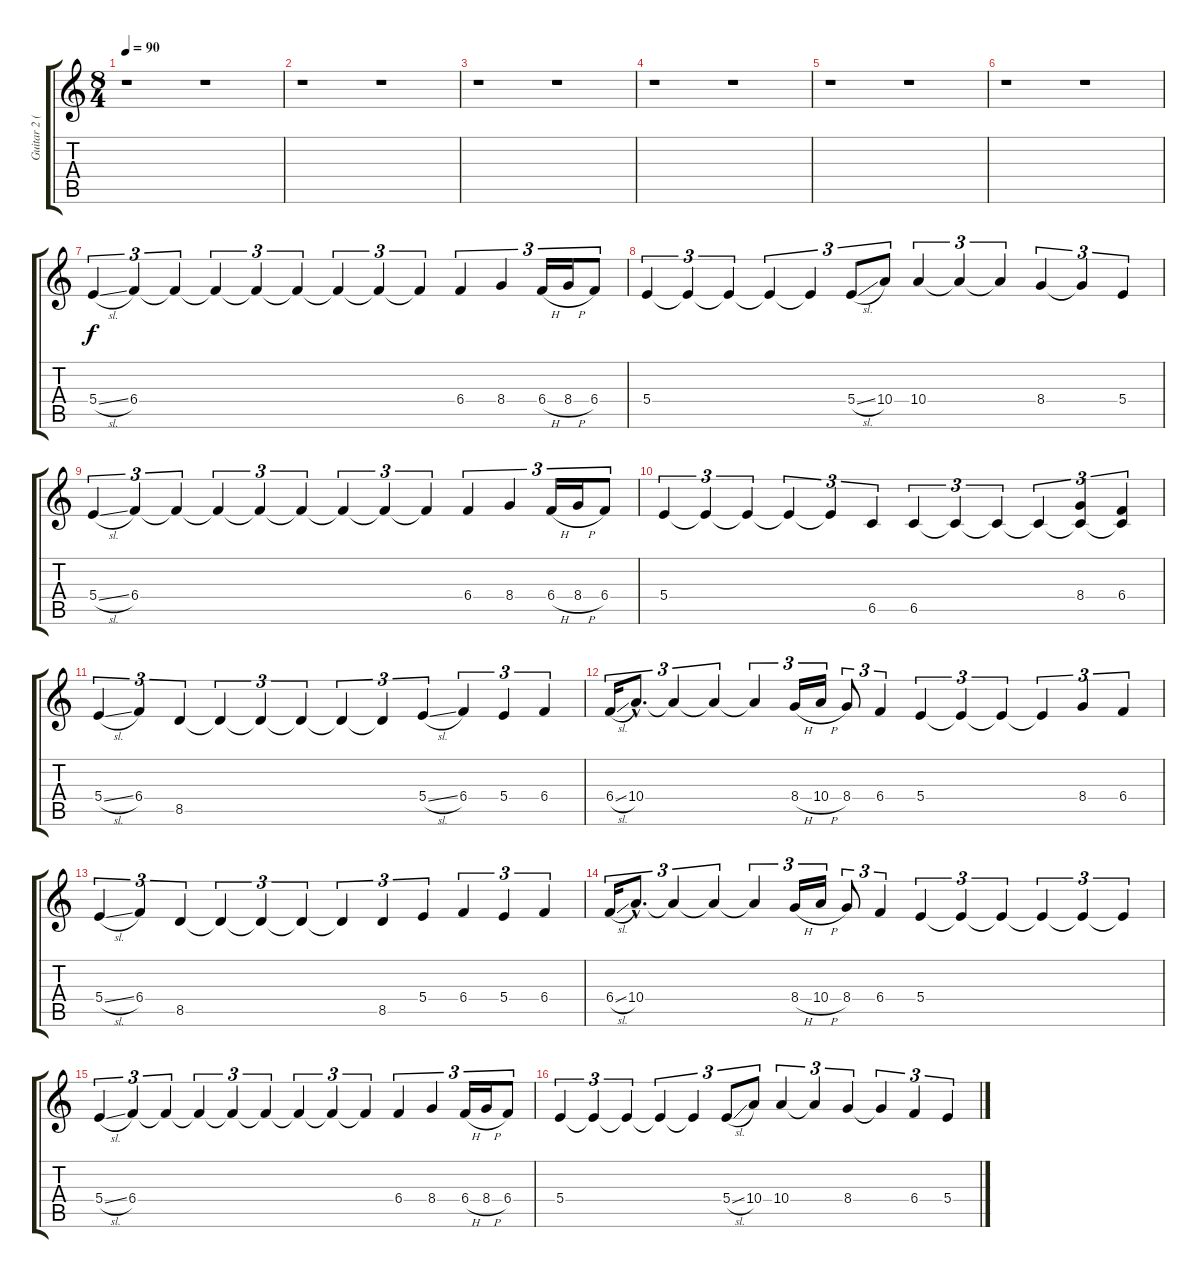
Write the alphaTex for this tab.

\track ("Guitar 2 (Distortion)" "Guitar 2 (") {instrument distortionguitar}
\staff {score tabs}
\tuning (Db4 Ab3 E3 B2 Gb2 Db2) {hide}
\ts (8 4)
\tempo 90
\clef g2
\ks c
r.1{dy f} r.1 |
r.1 r.1 |
r.1 r.1 |
r.1 r.1 |
r.1 r.1 |
r.1 r.1 |
5.4{sl}.4{tu (3 2)} 6.4.4{tu (3 2)} 6.4{t}.4{tu (3 2)} 6.4{t}.4{tu (3 2)} 6.4{t}.4{tu (3 2)} 6.4{t}.4{tu (3 2)} 6.4{t}.4{tu (3 2)} 6.4{t}.4{tu (3 2)} 6.4{t}.4{tu (3 2)} 6.4.4{tu (3 2)} 8.4.4{tu (3 2)} 6.4{h}.16{tu (3 2)} 8.4{h}.16{tu (3 2)} 6.4.8{tu (3 2)} |
5.4.4{tu (3 2)} 5.4{t}.4{tu (3 2)} 5.4{t}.4{tu (3 2)} 5.4{t}.4{tu (3 2)} 5.4{t}.4{tu (3 2)} 5.4{sl}.8{tu (3 2)} 10.4.8{tu (3 2)} 10.4.4{tu (3 2)} 10.4{t}.4{tu (3 2)} 10.4{t}.4{tu (3 2)} 8.4.4{tu (3 2)} 8.4{t}.4{tu (3 2)} 5.4.4{tu (3 2)} |
5.4{sl}.4{tu (3 2)} 6.4.4{tu (3 2)} 6.4{t}.4{tu (3 2)} 6.4{t}.4{tu (3 2)} 6.4{t}.4{tu (3 2)} 6.4{t}.4{tu (3 2)} 6.4{t}.4{tu (3 2)} 6.4{t}.4{tu (3 2)} 6.4{t}.4{tu (3 2)} 6.4.4{tu (3 2)} 8.4.4{tu (3 2)} 6.4{h}.16{tu (3 2)} 8.4{h}.16{tu (3 2)} 6.4.8{tu (3 2)} |
5.4.4{tu (3 2)} 5.4{t}.4{tu (3 2)} 5.4{t}.4{tu (3 2)} 5.4{t}.4{tu (3 2)} 5.4{t}.4{tu (3 2)} 6.5.4{tu (3 2)} 6.5.4{tu (3 2)} 6.5{t}.4{tu (3 2)} 6.5{t}.4{tu (3 2)} 6.5{t}.4{tu (3 2)} (8.4 6.5{t}).4{tu (3 2)} (6.4 6.5{t}).4{tu (3 2)} |
5.4{sl}.4{tu (3 2)} 6.4.4{tu (3 2)} 8.5.4{tu (3 2)} 8.5{t}.4{tu (3 2)} 8.5{t}.4{tu (3 2)} 8.5{t}.4{tu (3 2)} 8.5{t}.4{tu (3 2)} 8.5{t}.4{tu (3 2)} 5.4{sl}.4{tu (3 2)} 6.4.4{tu (3 2)} 5.4.4{tu (3 2)} 6.4.4{tu (3 2)} |
6.4{sl}.16{tu (3 2)} 10.4{hac}.8{d tu (3 2)} 10.4{t}.4{tu (3 2)} 10.4{t}.4{tu (3 2)} 10.4{t}.4{tu (3 2)} 8.4{h}.16{tu (3 2)} 10.4{h}.16{tu (3 2)} 8.4.8{tu (3 2)} 6.4.4{tu (3 2)} 5.4.4{tu (3 2)} 5.4{t}.4{tu (3 2)} 5.4{t}.4{tu (3 2)} 5.4{t}.4{tu (3 2)} 8.4.4{tu (3 2)} 6.4.4{tu (3 2)} |
5.4{sl}.4{tu (3 2)} 6.4.4{tu (3 2)} 8.5.4{tu (3 2)} 8.5{t}.4{tu (3 2)} 8.5{t}.4{tu (3 2)} 8.5{t}.4{tu (3 2)} 8.5{t}.4{tu (3 2)} 8.5.4{tu (3 2)} 5.4.4{tu (3 2)} 6.4.4{tu (3 2)} 5.4.4{tu (3 2)} 6.4.4{tu (3 2)} |
6.4{sl}.16{tu (3 2)} 10.4{hac}.8{d tu (3 2)} 10.4{t}.4{tu (3 2)} 10.4{t}.4{tu (3 2)} 10.4{t}.4{tu (3 2)} 8.4{h}.16{tu (3 2)} 10.4{h}.16{tu (3 2)} 8.4.8{tu (3 2)} 6.4.4{tu (3 2)} 5.4.4{tu (3 2)} 5.4{t}.4{tu (3 2)} 5.4{t}.4{tu (3 2)} 5.4{t}.4{tu (3 2)} 5.4{t}.4{tu (3 2)} 5.4{t}.4{tu (3 2)} |
5.4{sl}.4{tu (3 2)} 6.4.4{tu (3 2)} 6.4{t}.4{tu (3 2)} 6.4{t}.4{tu (3 2)} 6.4{t}.4{tu (3 2)} 6.4{t}.4{tu (3 2)} 6.4{t}.4{tu (3 2)} 6.4{t}.4{tu (3 2)} 6.4{t}.4{tu (3 2)} 6.4.4{tu (3 2)} 8.4.4{tu (3 2)} 6.4{h}.16{tu (3 2)} 8.4{h}.16{tu (3 2)} 6.4.8{tu (3 2)} |
5.4.4{tu (3 2)} 5.4{t}.4{tu (3 2)} 5.4{t}.4{tu (3 2)} 5.4{t}.4{tu (3 2)} 5.4{t}.4{tu (3 2)} 5.4{sl}.8{tu (3 2)} 10.4.8{tu (3 2)} 10.4.4{tu (3 2)} 10.4{t}.4{tu (3 2)} 8.4.4{tu (3 2)} 8.4{t}.4{tu (3 2)} 6.4.4{tu (3 2)} 5.4.4{tu (3 2)}
